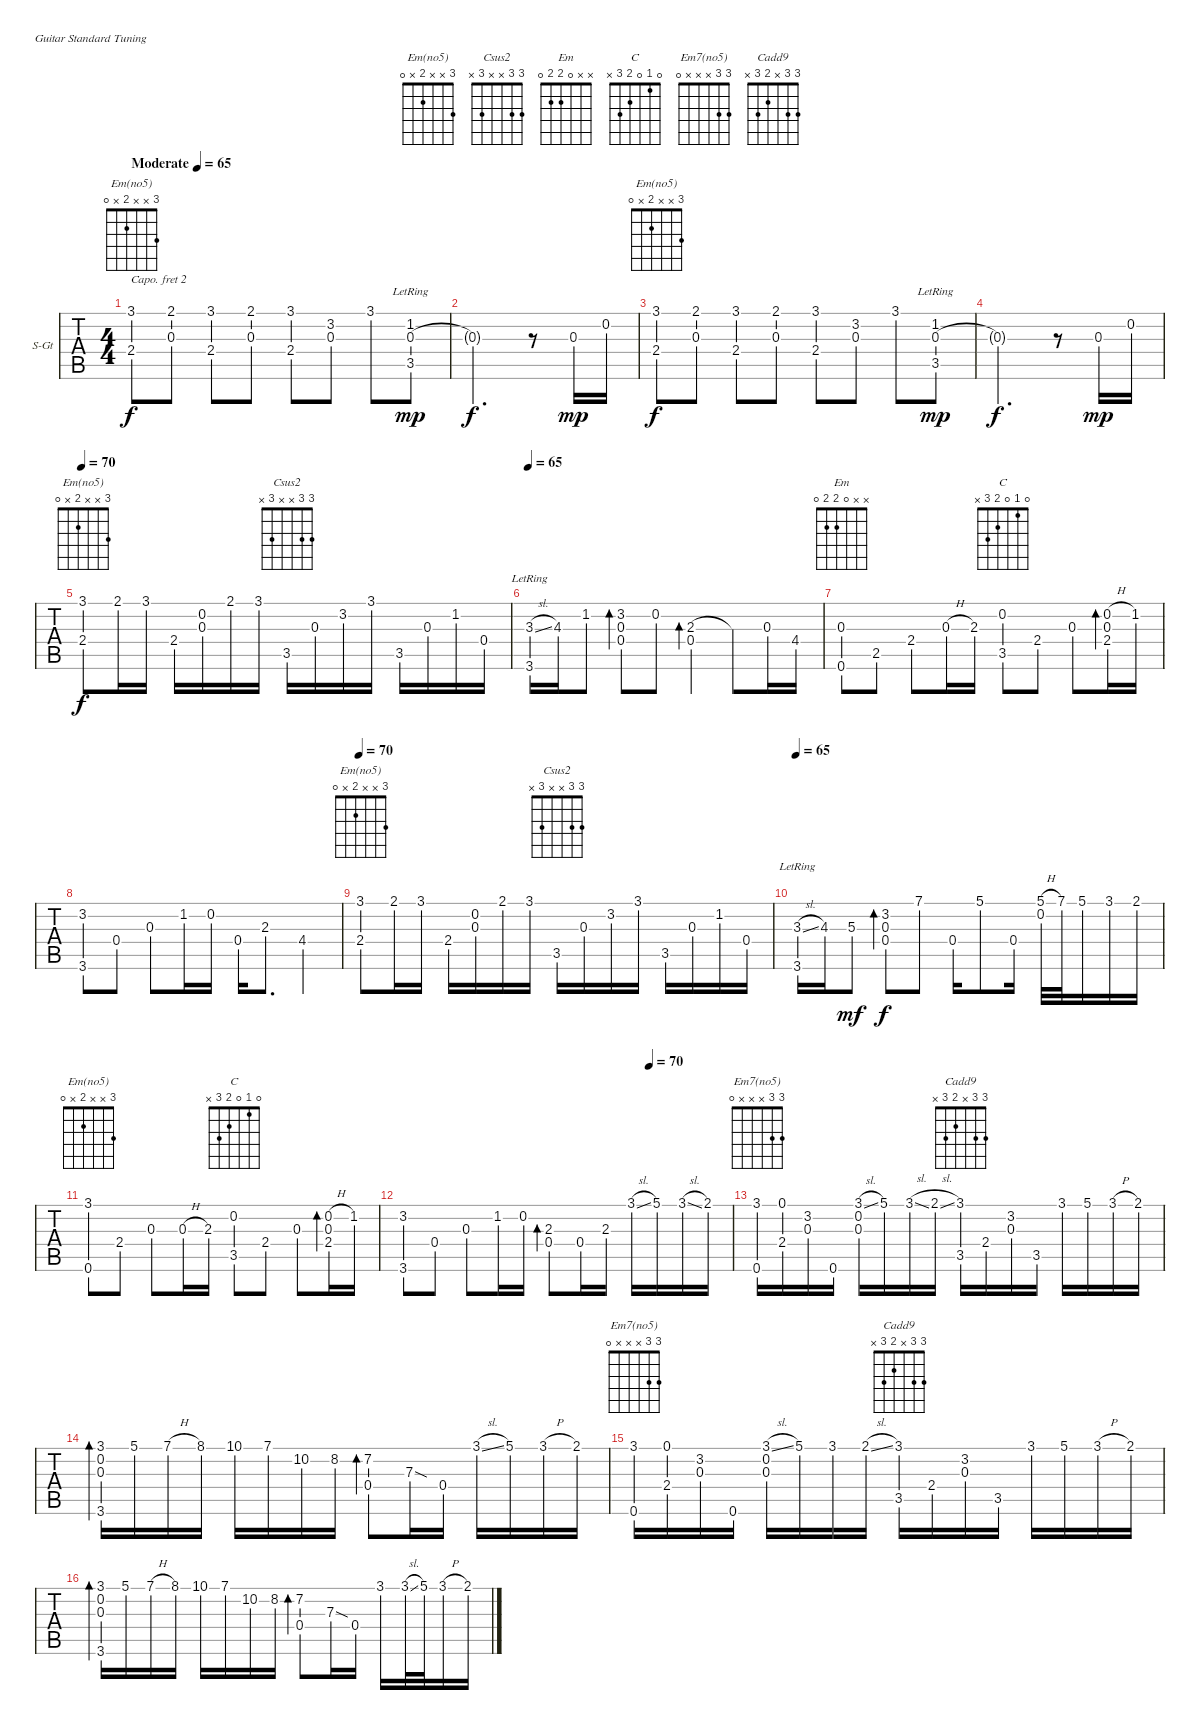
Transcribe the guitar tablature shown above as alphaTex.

\bracketExtendMode groupsimilarinstruments
\firstSystemTrackNameOrientation horizontal
\otherSystemsTrackNameOrientation horizontal
\chordDiagramsInScore
\track ("Òô¹ì 1" "S-Gt") {instrument acousticguitarsteel}
\staff {tabs}
\capo 2
\tuning (E4 B3 G3 D3 A2 E2)
\chord ("Em(no5)" 3 x x 2 x x)
\chord ("Csus2" 3 3 x x 3 x)
\chord ("Em" x x 0 2 2 0)
\chord ("C" 0 1 0 2 3 x)
\chord ("Em(no5)" 3 x x 2 x 0)
\chord ("Em7(no5)" 3 3 x x x 0)
\chord ("Cadd9" 3 3 x 2 3 x)
\ts (4 4)
\beaming (8 2 2 2 2)
\tempo (65 "Moderate")
\clef g2
\ks c
(3.1 2.4).8{ch "Em(no5)" dy f instrument acousticguitarsteel} (2.1 0.3).8 (3.1 2.4).8 (2.1 0.3).8 (3.1 2.4).8 (3.2 0.3).8 3.1.8 (1.2{lr} 0.3 3.5{lr}).8{dy mp} |
0.3{t}.2{d dy f} r.8 0.3.16{dy mp} 0.2.16 |
(3.1 2.4).8{ch "Em(no5)" dy f} (2.1 0.3).8 (3.1 2.4).8 (2.1 0.3).8 (3.1 2.4).8 (3.2 0.3).8 3.1.8 (1.2{lr} 0.3 3.5{lr}).8{dy mp} |
0.3{t}.2{d dy f} r.8 0.3.16{dy mp} 0.2.16 |
\tempo 70
(3.1 2.4).8{ch "Em(no5)" dy f} 2.1.16 3.1.16 2.4.16 (0.2 0.3).16 2.1.16 3.1.16 3.5.16{ch "Csus2"} 0.3.16 3.2.16 3.1.16 3.5.16 0.3.16 1.2.16 0.4.16 |
\tempo 65
(3.3{sl} 3.6{lr}).16 4.3.16 1.2.8 (3.2 0.3 0.4).8{bd 480} 0.2.8 (2.3 0.4).4{bd 480} 2.3{t}.8 0.3.16 4.4.16 |
(0.3 0.6).8{ch "Em"} 2.5.8 2.4.8 0.3{h}.16 2.3.16 (0.2 3.5).8{ch "C"} 2.4.8 0.3.8 (0.2{h} 0.3 2.4).16{bd 120} 1.2.16 |
(3.2 3.6).8 0.4.8 0.3.8 1.2.16 0.2.16 0.4.16 2.3.8{d} 4.4.4 |
\tempo 70
(3.1 2.4).8{ch "Em(no5)"} 2.1.16 3.1.16 2.4.16 (0.2 0.3).16 2.1.16 3.1.16 3.5.16{ch "Csus2"} 0.3.16 3.2.16 3.1.16 3.5.16 0.3.16 1.2.16 0.4.16 |
\tempo 65
(3.3{sl} 3.6{lr}).16 4.3.16 5.3.8{dy mf} (3.2 0.3 0.4).8{bd 480 dy f} 7.1.8 0.4.16 5.1.8 0.4.16 (5.1{h} 0.2).32 7.1.32 5.1.16 3.1.16 2.1.16 |
(3.1 0.6).8{ch "Em(no5)"} 2.4.8 0.3.8 0.3{h}.16 2.3.16 (0.2 3.5).8{ch "C"} 2.4.8 0.3.8 (0.2{h} 0.3 2.4).16{bd 120} 1.2.16 |
\tempo (70 0.75)
(3.2 3.6).8 0.4.8 0.3.8 1.2.16 0.2.16 (2.3 0.4).8{bd 480} 0.4.16 2.3.16 3.1{sl}.16 5.1.16 3.1{sl}.16 2.1.16 |
(3.1 0.6).16{ch "Em7(no5)"} (0.1 2.4).16 (3.2 0.3).16 0.6.16 (3.1{sl} 0.2 0.3).16 5.1.16 3.1{sl}.16 2.1{sl}.16 (3.1 3.5).16{ch "Cadd9"} 2.4.16 (3.2 0.3).16 3.5.16 3.1.16 5.1.16 3.1{h}.16 2.1.16 |
(3.1 0.2 0.3 3.6).16{bd 480} 5.1.16 7.1{h}.16 8.1.16 10.1.16 7.1.16 10.2.16 8.2.16 (7.2 0.4).8{bd 480} 7.3{sod}.16 0.4.16 3.1{sl}.16 5.1.16 3.1{h}.16 2.1.16 |
(3.1 0.6).16{ch "Em7(no5)"} (0.1 2.4).16 (3.2 0.3).16 0.6.16 (3.1{sl} 0.2 0.3).16 5.1.16 3.1.16 2.1{sl}.16 (3.1 3.5).16{ch "Cadd9"} 2.4.16 (3.2 0.3).16 3.5.16 3.1.16 5.1.16 3.1{h}.16 2.1.16 |
(3.1 0.2 0.3 3.6).16{bd 480} 5.1.16 7.1{h}.16 8.1.16 10.1.16 7.1.16 10.2.16 8.2.16 (7.2 0.4).8{bd 480} 7.3{sod}.16 0.4.16 3.1.16 3.1{sl}.32 5.1.32 3.1{h}.16 2.1.16
